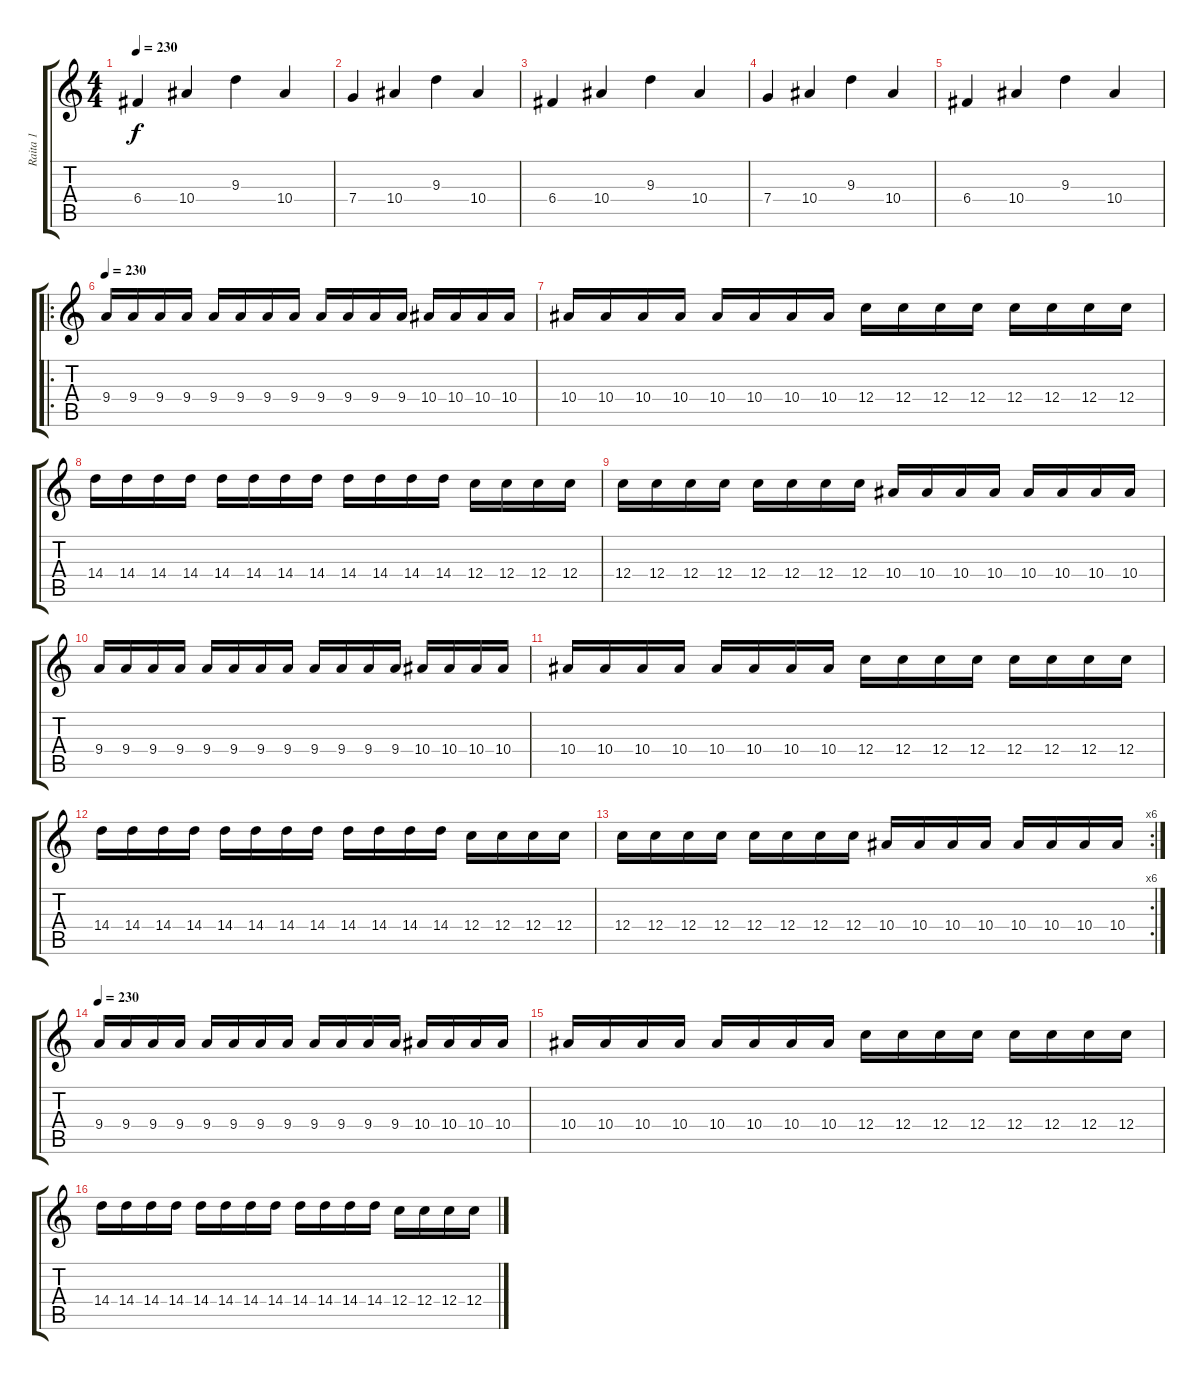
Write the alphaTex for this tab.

\track ("Raita 1" "Raita 1") {instrument distortionguitar}
\staff {score tabs}
\tuning (D4 A3 F3 C3 G2 D2) {hide}
\ts (4 4)
\tempo 230
\clef g2
\ks c
6.4.4{dy f} 10.4.4 9.3.4 10.4.4 |
7.4.4 10.4.4 9.3.4 10.4.4 |
6.4.4 10.4.4 9.3.4 10.4.4 |
7.4.4 10.4.4 9.3.4 10.4.4 |
6.4.4 10.4.4 9.3.4 10.4.4 |
\ro
\tempo 230
9.4.16{instrument distortionguitar} 9.4.16 9.4.16 9.4.16 9.4.16 9.4.16 9.4.16 9.4.16 9.4.16 9.4.16 9.4.16 9.4.16 10.4.16 10.4.16 10.4.16 10.4.16 |
10.4.16 10.4.16 10.4.16 10.4.16 10.4.16 10.4.16 10.4.16 10.4.16 12.4.16 12.4.16 12.4.16 12.4.16 12.4.16 12.4.16 12.4.16 12.4.16 |
14.4.16 14.4.16 14.4.16 14.4.16 14.4.16 14.4.16 14.4.16 14.4.16 14.4.16 14.4.16 14.4.16 14.4.16 12.4.16 12.4.16 12.4.16 12.4.16 |
12.4.16 12.4.16 12.4.16 12.4.16 12.4.16 12.4.16 12.4.16 12.4.16 10.4.16 10.4.16 10.4.16 10.4.16 10.4.16 10.4.16 10.4.16 10.4.16 |
9.4.16 9.4.16 9.4.16 9.4.16 9.4.16 9.4.16 9.4.16 9.4.16 9.4.16 9.4.16 9.4.16 9.4.16 10.4.16 10.4.16 10.4.16 10.4.16 |
10.4.16 10.4.16 10.4.16 10.4.16 10.4.16 10.4.16 10.4.16 10.4.16 12.4.16 12.4.16 12.4.16 12.4.16 12.4.16 12.4.16 12.4.16 12.4.16 |
14.4.16 14.4.16 14.4.16 14.4.16 14.4.16 14.4.16 14.4.16 14.4.16 14.4.16 14.4.16 14.4.16 14.4.16 12.4.16 12.4.16 12.4.16 12.4.16 |
\rc 6
12.4.16 12.4.16 12.4.16 12.4.16 12.4.16 12.4.16 12.4.16 12.4.16 10.4.16 10.4.16 10.4.16 10.4.16 10.4.16 10.4.16 10.4.16 10.4.16 |
\tempo 230
9.4.16{instrument distortionguitar} 9.4.16 9.4.16 9.4.16 9.4.16 9.4.16 9.4.16 9.4.16 9.4.16 9.4.16 9.4.16 9.4.16 10.4.16 10.4.16 10.4.16 10.4.16 |
10.4.16 10.4.16 10.4.16 10.4.16 10.4.16 10.4.16 10.4.16 10.4.16 12.4.16 12.4.16 12.4.16 12.4.16 12.4.16 12.4.16 12.4.16 12.4.16 |
14.4.16 14.4.16 14.4.16 14.4.16 14.4.16 14.4.16 14.4.16 14.4.16 14.4.16 14.4.16 14.4.16 14.4.16 12.4.16 12.4.16 12.4.16 12.4.16
